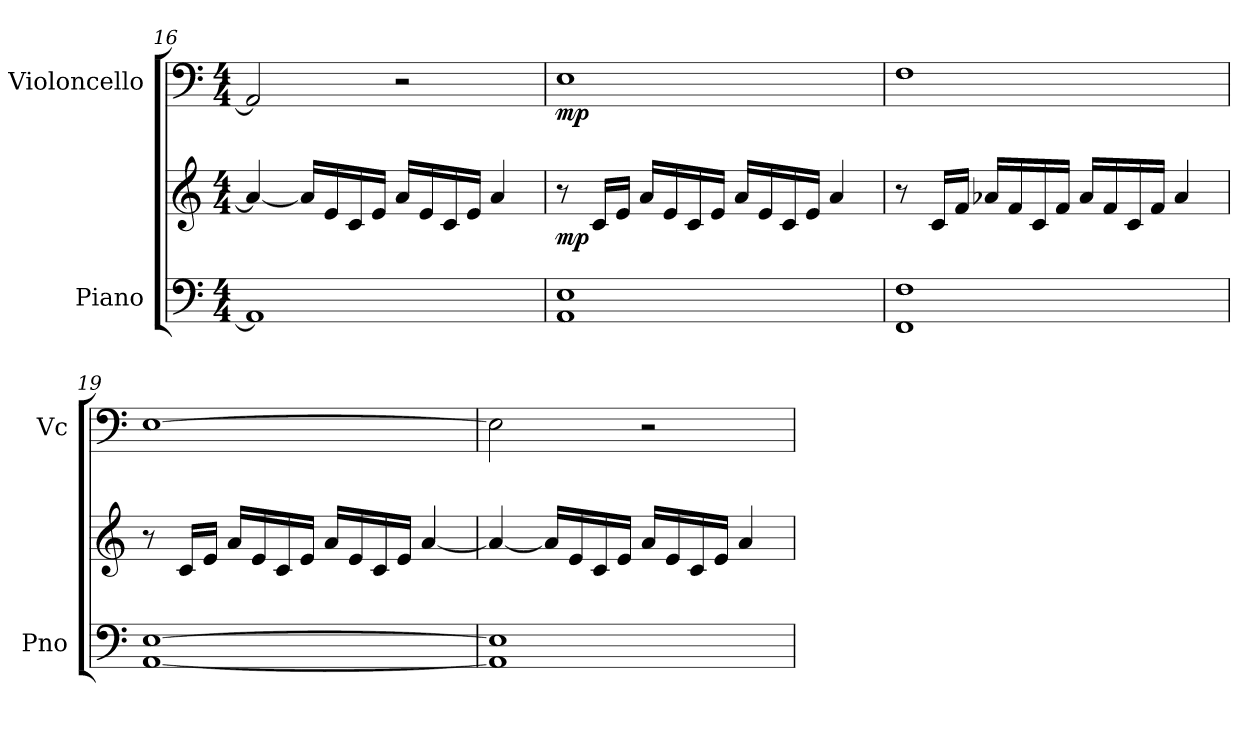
**kern	**kern	**dynam	**kern	**dynam
*part2	*part2	*part2	*part1	*part1
*staff3	*staff2	*staff2/3	*staff1	*staff1
*I"Piano	*	*	*I"Violoncello	*
*I'Pno	*	*	*I'Vc	*
*clefF4	*clefG2	*	*clefF4	*
*k[]	*k[]	*	*k[]	*
*M4/4	*M4/4	*	*M4/4	*
=16	=16	=16	=16	=16
1AA]	4a/_	.	2AA/]	.
.	16a/LL]	.	.	.
.	16e/	.	.	.
.	16c/	.	.	.
.	16e/JJ	.	.	.
.	16a/LL	.	2r	.
.	16e/	.	.	.
.	16c/	.	.	.
.	16e/JJ	.	.	.
.	4a/	.	.	.
!!LO:LB:g=z
=17	=17	=17	=17	=17
!	!	!LO:DY:b	!	!LO:DY:b
1AA 1E	8r	mp	1E	mp
.	16c/LL	.	.	.
.	16e/JJ	.	.	.
.	16a/LL	.	.	.
.	16e/	.	.	.
.	16c/	.	.	.
.	16e/JJ	.	.	.
.	16a/LL	.	.	.
.	16e/	.	.	.
.	16c/	.	.	.
.	16e/JJ	.	.	.
.	4a/	.	.	.
=18	=18	=18	=18	=18
1FF 1F	8r	.	1F	.
.	16c/LL	.	.	.
.	16f/JJ	.	.	.
.	16a-X/LL	.	.	.
.	16f/	.	.	.
.	16c/	.	.	.
.	16f/JJ	.	.	.
.	16a-/LL	.	.	.
.	16f/	.	.	.
.	16c/	.	.	.
.	16f/JJ	.	.	.
.	4a-/	.	.	.
=19	=19	=19	=19	=19
[1AA [1E	8r	.	[1E	.
.	16c/LL	.	.	.
.	16e/JJ	.	.	.
.	16a/LL	.	.	.
.	16e/	.	.	.
.	16c/	.	.	.
.	16e/JJ	.	.	.
.	16a/LL	.	.	.
.	16e/	.	.	.
.	16c/	.	.	.
.	16e/JJ	.	.	.
.	[4a/	.	.	.
=20	=20	=20	=20	=20
1AA] 1E]	4a/_	.	2E\]	.
.	16a/LL]	.	.	.
.	16e/	.	.	.
.	16c/	.	.	.
.	16e/JJ	.	.	.
.	16a/LL	.	2r	.
.	16e/	.	.	.
.	16c/	.	.	.
.	16e/JJ	.	.	.
.	4a/	.	.	.
=	=	=	=	=
*-	*-	*-	*-	*-
